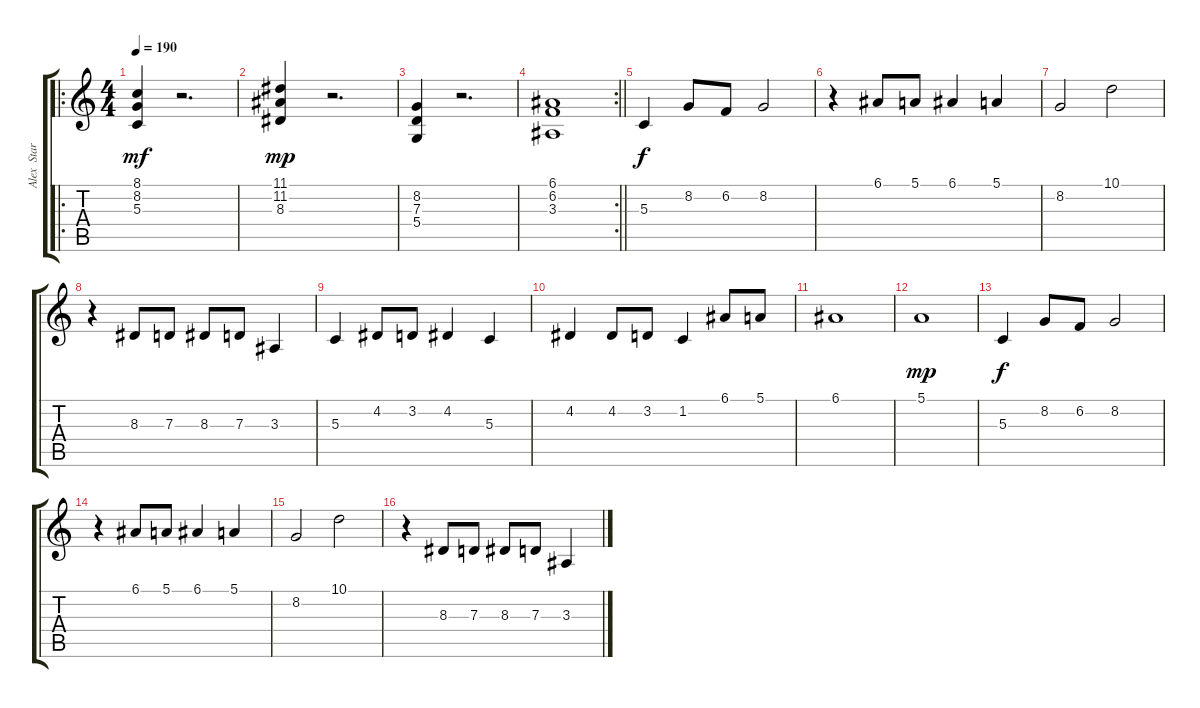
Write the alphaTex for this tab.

\track ("Alex  Staropli 2" "Alex  Star") {instrument brasssection}
\staff {score tabs}
\tuning (E4 B3 G3 D3 A2 E2) {hide}
\ro
\ts (4 4)
\tempo 190
\clef g2
\ks c
(8.1 8.2 5.3).4{dy mf instrument brasssection} r.2{d} |
(11.1 11.2 8.3).4{dy mp} r.2{d} |
(8.2 7.3 5.4).4 r.2{d} |
\rc 2
\barLineRight lightlight
(6.1 6.2 3.3).1 |
\section ("" "")
5.3.4{dy f} 8.2.8 6.2.8 8.2.2 |
r.4 6.1.8 5.1.8 6.1.4 5.1.4 |
8.2.2 10.1.2 |
r.4 8.3.8 7.3.8 8.3.8 7.3.8 3.3.4 |
5.3.4 4.2.8 3.2.8 4.2.4 5.3.4 |
4.2.4 4.2.8 3.2.8 1.2.4 6.1.8 5.1.8 |
6.1.1 |
5.1.1{dy mp} |
5.3.4{dy f} 8.2.8 6.2.8 8.2.2 |
r.4 6.1.8 5.1.8 6.1.4 5.1.4 |
8.2.2 10.1.2 |
r.4 8.3.8 7.3.8 8.3.8 7.3.8 3.3.4
